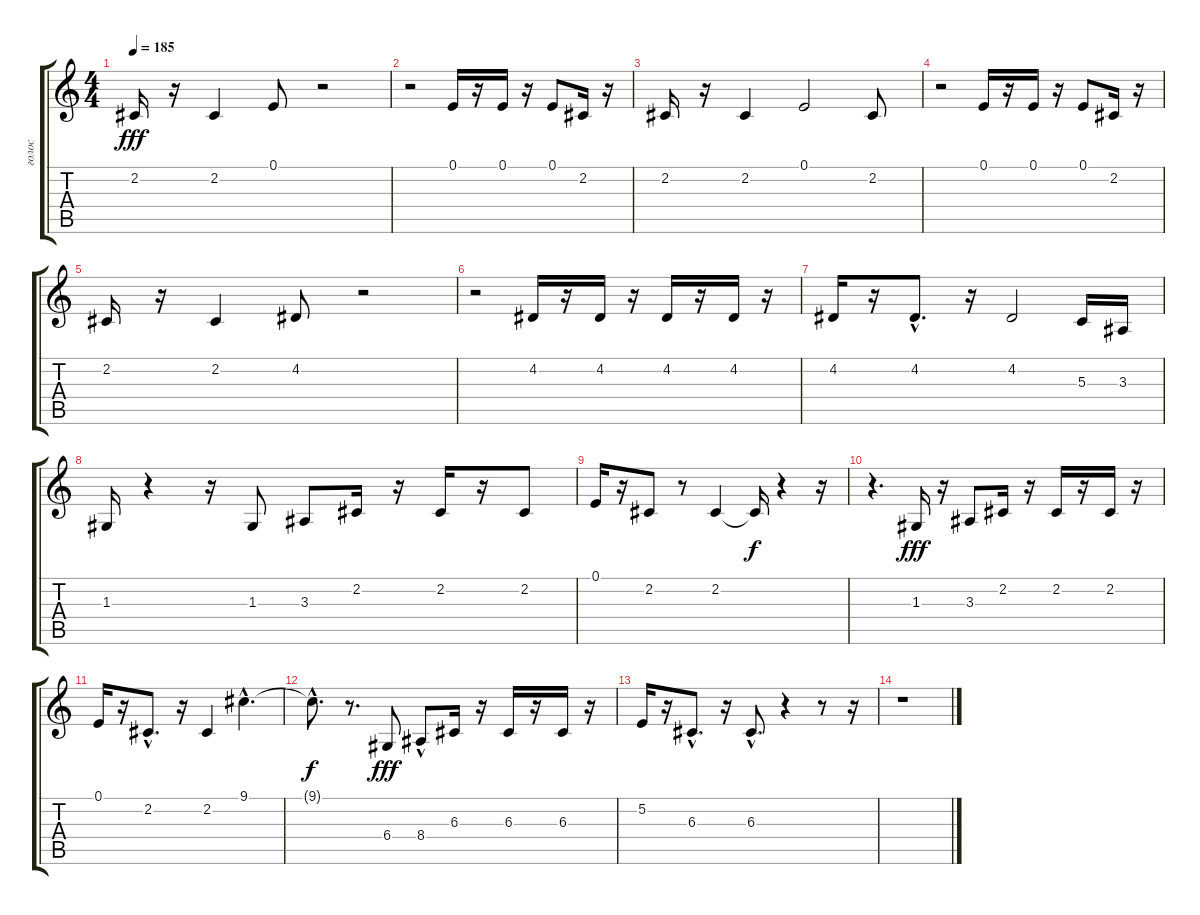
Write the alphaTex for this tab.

\track ("голос" "голос") {instrument sopranosax}
\staff {score tabs}
\tuning (E4 B3 G3 D3 A2 E2) {hide}
\ts (4 4)
\tempo 185
\clef g2
\ks c
2.2.16{dy fff} r.16 2.2.4 0.1.8 r.2 |
r.2 0.1.16 r.16 0.1.16 r.16 0.1.8 2.2.16 r.16 |
2.2.16 r.16 2.2.4 0.1.2 2.2.8 |
r.2 0.1.16 r.16 0.1.16 r.16 0.1.8 2.2.16 r.16 |
2.2.16 r.16 2.2.4 4.2.8 r.2 |
r.2 4.2.16 r.16 4.2.16 r.16 4.2.16 r.16 4.2.16 r.16 |
4.2.16 r.16 4.2{hac}.8{d} r.16 4.2.2 5.3.16 3.3.16 |
1.3.16 r.4 r.16 1.3.8 3.3.8 2.2.16 r.16 2.2.16 r.16 2.2.8 |
0.1.16 r.16 2.2.8 r.8 2.2.4 2.2{t}.16{dy f} r.4 r.16 |
r.4{d} 1.3.16{dy fff} r.16 3.3.8 2.2.16 r.16 2.2.16 r.16 2.2.16 r.16 |
0.1.16 r.16 2.2{hac}.8{d} r.16 2.2.4 9.1{hac}.4{d} |
9.1{hac t}.8{d dy f} r.8{d} 6.4.8{dy fff} 8.4{hac}.8 6.3.16 r.16 6.3.16 r.16 6.3.16 r.16 |
5.2.16 r.16 6.3{hac}.8{d} r.16 6.3{hac}.8{d} r.4 r.8 r.16 |
r.1
